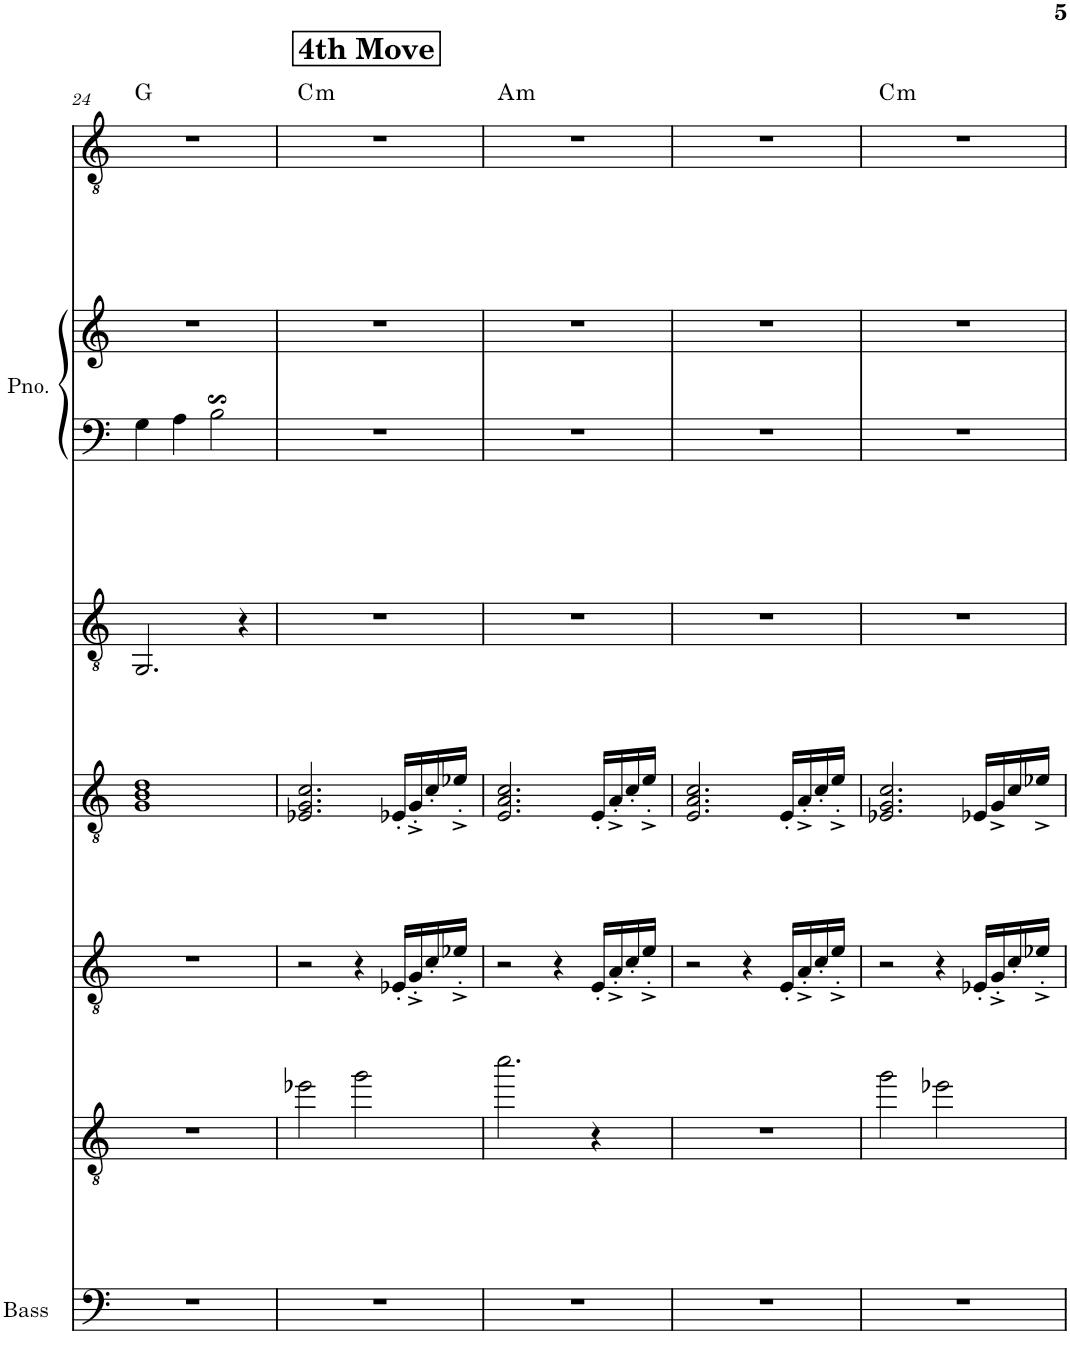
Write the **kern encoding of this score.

**kern	**kern	**kern	**kern	**kern	**kern	**kern	**kern	**harte
*part7	*part6	*part5	*part4	*part3	*part2	*part2	*part1	*part1
*staff8	*staff7	*staff6	*staff5	*staff4	*staff3	*staff2	*staff1	*
*I"Acoustic Bass	*I"Piccolo	*I"Strings 2	*I"Strings	*I"Cello	*I"Grand Piano	*	*I"Chord Progression	*
*I'Bass	*I'Picc	*I'Str	*I'Str	*	*I'Pno.	*	*	*
!!LO:PB:g=z
*clefF4	*clefGv2	*clefGv2	*clefGv2	*clefGv2	*clefF4	*clefG2	*clefGv2	*
*Trd7c12	*Trd-7c-12	*	*	*	*	*	*	*
*k[]	*k[]	*k[]	*k[]	*k[]	*k[]	*k[]	*k[]	*
*M4/4	*M4/4	*M4/4	*M4/4	*M4/4	*M4/4	*M4/4	*M4/4	*
=24	=24	=24	=24	=24	=24	=24	=24	=24
1r	1r	1r	1G 1B 1d	2.GG/	4G\	1r	1r	G:maj
.	.	.	.	.	4A\	.	.	.
.	.	.	.	.	2Bs$sS\	.	.	.
.	.	.	.	4r	.	.	.	.
!!LO:REH:place=s1:a:B:cj:fs=14:t=4th Move
=25	=25	=25	=25	=25	=25	=25	=25	=25
!	!	!	!	!	!	!	!	!LO:H:kt=m
1r	2ee-X\	2r	2.E-X/ 2.G/ 2.c/	1r	1r	1r	1r	C:min
.	2gg\	4r	.	.	.	.	.	.
.	.	16E-X'/LL	16E-X'/LL	.	.	.	.	.
.	.	16G'^/	16G'^/	.	.	.	.	.
.	.	16c'/	16c'/	.	.	.	.	.
.	.	16e-X'^/JJ	16e-X'^/JJ	.	.	.	.	.
=26	=26	=26	=26	=26	=26	=26	=26	=26
!	!	!	!	!	!	!	!	!LO:H:kt=m
1r	2.ccc\	2r	2.E/ 2.A/ 2.c/	1r	1r	1r	1r	A:min
.	.	4r	.	.	.	.	.	.
.	4r	16E'/LL	16E'/LL	.	.	.	.	.
.	.	16A'^/	16A'^/	.	.	.	.	.
.	.	16c'/	16c'/	.	.	.	.	.
.	.	16e'^/JJ	16e'^/JJ	.	.	.	.	.
=27	=27	=27	=27	=27	=27	=27	=27	=27
1r	1r	2r	2.E/ 2.A/ 2.c/	1r	1r	1r	1r	.
.	.	4r	.	.	.	.	.	.
.	.	16E'/LL	16E'/LL	.	.	.	.	.
.	.	16A'^/	16A'^/	.	.	.	.	.
.	.	16c'/	16c'/	.	.	.	.	.
.	.	16e'^/JJ	16e'^/JJ	.	.	.	.	.
=28	=28	=28	=28	=28	=28	=28	=28	=28
!	!	!	!	!	!	!	!	!LO:H:kt=m
1r	2gg\	2r	2.E-X/ 2.G/ 2.c/	1r	1r	1r	1r	C:min
.	2ee-X\	4r	.	.	.	.	.	.
.	.	16E-X'/LL	16E-X/LL	.	.	.	.	.
.	.	16G'^/	16G^/	.	.	.	.	.
.	.	16c'/	16c/	.	.	.	.	.
.	.	16e-X'^/JJ	16e-X^/JJ	.	.	.	.	.
=	=	=	=	=	=	=	=	=
*-	*-	*-	*-	*-	*-	*-	*-	*-
